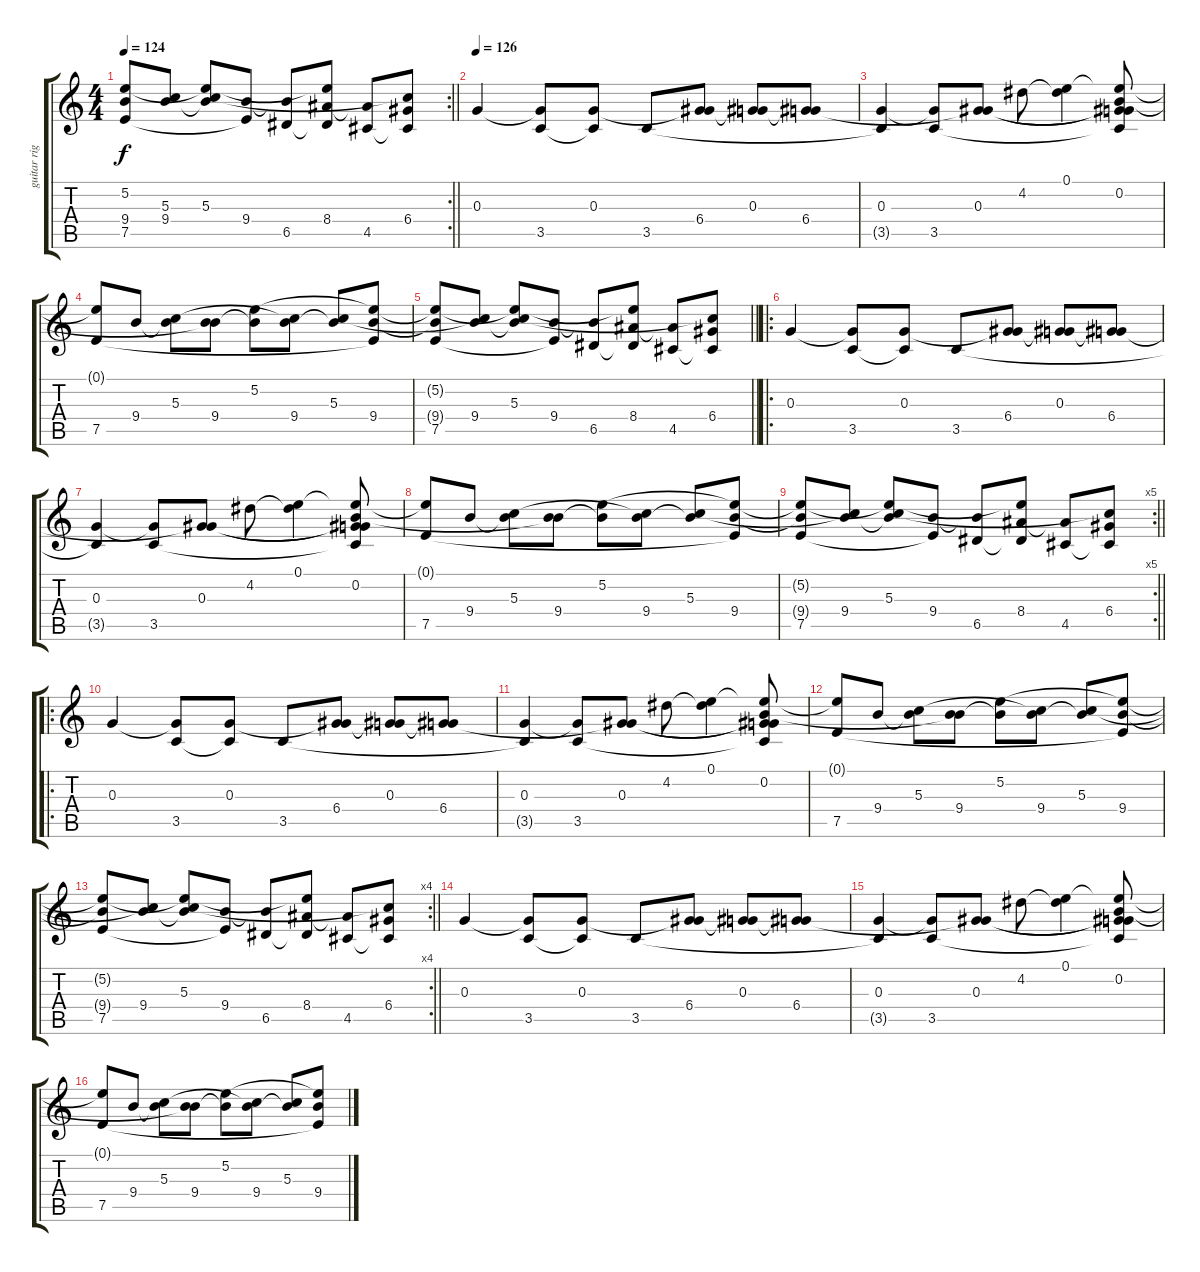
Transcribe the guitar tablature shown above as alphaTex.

\track ("guitar right" "guitar rig") {instrument distortionguitar}
\staff {score tabs}
\tuning (E4 B3 G3 D3 A2 E2) {hide}
\rc 2
\ts (4 4)
\tempo 124
\clef g2
\barLineRight lightlight
\ks c
(5.2{t} 9.4{t} 7.5).8{dy f} (5.3{t} 9.4).8 (5.2{t} 5.3 9.4{t}).8 (9.4 7.5{t}).8 (9.4{t} 6.5).8 (5.2{t} 8.4 6.5{t}).8 (8.4{t} 4.5).8 (5.3{t} 6.4 4.5{t}).8 |
\section ("" "")
\tempo 126
0.3.4 (0.3{t} 3.5).8 (0.3 3.5{t}).8 3.5.8 (0.3{t} 6.4).8 (0.3 6.4{t}).8 (0.3{t} 6.4).8 |
(0.3 3.5{t}).4 (0.3{t} 3.5).8 (0.3 6.4{t}).8 4.2.8 (0.1 4.2{t}).4 (0.1{t} 0.2 0.3{t} 6.4{t} 3.5{t}).8 |
(0.1{t} 7.5).8 9.4.8 (5.3 9.4{t}).8 (0.2{t} 9.4).8 (5.2 9.4{t}).8 (5.3{t} 9.4).8 (5.3 9.4{t}).8 (5.2{t} 9.4 7.5{t}).8 |
\barLineRight lightlight
(5.2{t} 9.4{t} 7.5).8 (5.3{t} 9.4).8 (5.2{t} 5.3 9.4{t}).8 (9.4 7.5{t}).8 (9.4{t} 6.5).8 (5.2{t} 8.4 6.5{t}).8 (8.4{t} 4.5).8 (5.3{t} 6.4 4.5{t}).8 |
\ro
\section ("" "")
0.3.4 (0.3{t} 3.5).8 (0.3 3.5{t}).8 3.5.8 (0.3{t} 6.4).8 (0.3 6.4{t}).8 (0.3{t} 6.4).8 |
(0.3 3.5{t}).4 (0.3{t} 3.5).8 (0.3 6.4{t}).8 4.2.8 (0.1 4.2{t}).4 (0.1{t} 0.2 0.3{t} 6.4{t} 3.5{t}).8 |
(0.1{t} 7.5).8 9.4.8 (5.3 9.4{t}).8 (0.2{t} 9.4).8 (5.2 9.4{t}).8 (5.3{t} 9.4).8 (5.3 9.4{t}).8 (5.2{t} 9.4 7.5{t}).8 |
\rc 5
\barLineRight lightlight
(5.2{t} 9.4{t} 7.5).8 (5.3{t} 9.4).8 (5.2{t} 5.3 9.4{t}).8 (9.4 7.5{t}).8 (9.4{t} 6.5).8 (5.2{t} 8.4 6.5{t}).8 (8.4{t} 4.5).8 (5.3{t} 6.4 4.5{t}).8 |
\ro
\section ("" "")
0.3.4 (0.3{t} 3.5).8 (0.3 3.5{t}).8 3.5.8 (0.3{t} 6.4).8 (0.3 6.4{t}).8 (0.3{t} 6.4).8 |
(0.3 3.5{t}).4 (0.3{t} 3.5).8 (0.3 6.4{t}).8 4.2.8 (0.1 4.2{t}).4 (0.1{t} 0.2 0.3{t} 6.4{t} 3.5{t}).8 |
(0.1{t} 7.5).8 9.4.8 (5.3 9.4{t}).8 (0.2{t} 9.4).8 (5.2 9.4{t}).8 (5.3{t} 9.4).8 (5.3 9.4{t}).8 (5.2{t} 9.4 7.5{t}).8 |
\rc 4
\barLineRight lightlight
(5.2{t} 9.4{t} 7.5).8 (5.3{t} 9.4).8 (5.2{t} 5.3 9.4{t}).8 (9.4 7.5{t}).8 (9.4{t} 6.5).8 (5.2{t} 8.4 6.5{t}).8 (8.4{t} 4.5).8 (5.3{t} 6.4 4.5{t}).8 |
\section ("" "")
0.3.4 (0.3{t} 3.5).8 (0.3 3.5{t}).8 3.5.8 (0.3{t} 6.4).8 (0.3 6.4{t}).8 (0.3{t} 6.4).8 |
(0.3 3.5{t}).4 (0.3{t} 3.5).8 (0.3 6.4{t}).8 4.2.8 (0.1 4.2{t}).4 (0.1{t} 0.2 0.3{t} 6.4{t} 3.5{t}).8 |
(0.1{t} 7.5).8 9.4.8 (5.3 9.4{t}).8 (0.2{t} 9.4).8 (5.2 9.4{t}).8 (5.3{t} 9.4).8 (5.3 9.4{t}).8 (5.2{t} 9.4 7.5{t}).8
